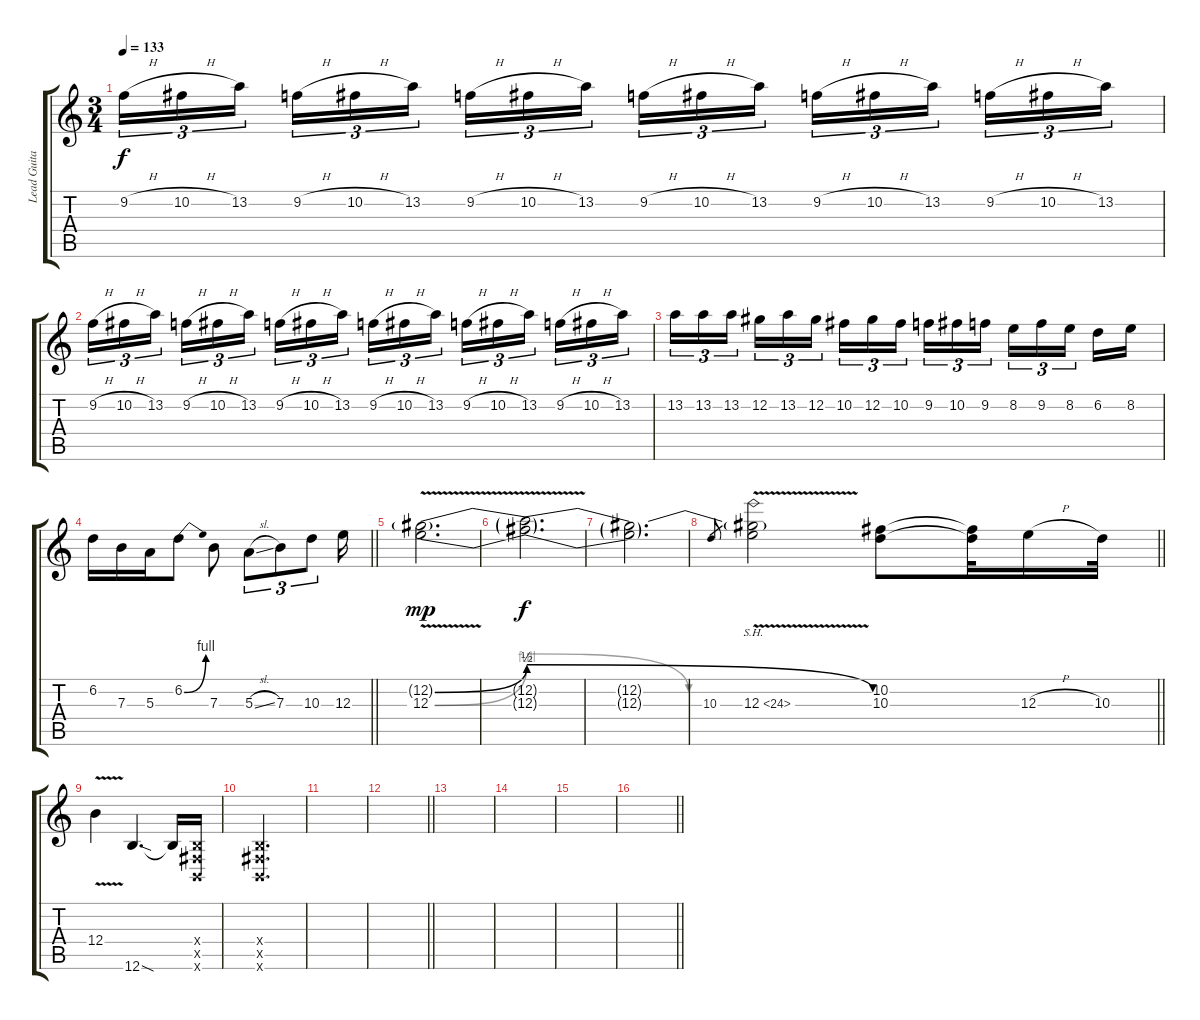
\track ("Lead Guitar" "Lead Guita") {instrument distortionguitar}
\staff {score tabs}
\tuning (Db4 Ab3 E3 B2 Gb2 B1) {hide}
\ts (3 4)
\tempo 133
\clef g2
\ks c
9.2{h}.16{tu (3 2) dy f} 10.2{h}.16{tu (3 2)} 13.2.16{tu (3 2) beam splitsecondary} 9.2{h}.16{tu (3 2)} 10.2{h}.16{tu (3 2)} 13.2.16{tu (3 2)} 9.2{h}.16{tu (3 2)} 10.2{h}.16{tu (3 2)} 13.2.16{tu (3 2) beam splitsecondary} 9.2{h}.16{tu (3 2)} 10.2{h}.16{tu (3 2)} 13.2.16{tu (3 2)} 9.2{h}.16{tu (3 2)} 10.2{h}.16{tu (3 2)} 13.2.16{tu (3 2) beam splitsecondary} 9.2{h}.16{tu (3 2)} 10.2{h}.16{tu (3 2)} 13.2.16{tu (3 2)} |
9.2{h}.16{tu (3 2)} 10.2{h}.16{tu (3 2)} 13.2.16{tu (3 2) beam splitsecondary} 9.2{h}.16{tu (3 2)} 10.2{h}.16{tu (3 2)} 13.2.16{tu (3 2)} 9.2{h}.16{tu (3 2)} 10.2{h}.16{tu (3 2)} 13.2.16{tu (3 2) beam splitsecondary} 9.2{h}.16{tu (3 2)} 10.2{h}.16{tu (3 2)} 13.2.16{tu (3 2)} 9.2{h}.16{tu (3 2)} 10.2{h}.16{tu (3 2)} 13.2.16{tu (3 2) beam splitsecondary} 9.2{h}.16{tu (3 2)} 10.2{h}.16{tu (3 2)} 13.2.16{tu (3 2)} |
13.2.16{tu (3 2)} 13.2.16{tu (3 2)} 13.2.16{tu (3 2) beam splitsecondary} 12.2.16{tu (3 2)} 13.2.16{tu (3 2)} 12.2.16{tu (3 2)} 10.2.16{tu (3 2)} 12.2.16{tu (3 2)} 10.2.16{tu (3 2) beam splitsecondary} 9.2.16{tu (3 2)} 10.2.16{tu (3 2)} 9.2.16{tu (3 2)} 8.2.16{tu (3 2)} 9.2.16{tu (3 2)} 8.2.16{tu (3 2) beam splitsecondary} 6.2.16 8.2.16 |
\barLineRight lightlight
6.2.16 7.3.16 5.3.16 6.2{be (bend 0 0 60 4)}.8 7.3.8 5.3{sl}.8{tu (3 2)} 7.3.8{tu (3 2)} 10.3.8{tu (3 2)} 12.3.16 |
\section ("" "")
(12.2{be (bend 0 0 60 2) g} 12.3{be (bend 0 0 60 4) v}).2{d dy mp} |
(12.2{be (release 0 2 60 0) t} 12.3{be (release 0 4 60 0) t}).2{d dy f} |
(12.2{t} 12.3{t}).2{d} |
\barLineRight lightlight
10.3.8{gr} (12.2{t} 12.3{sh 12 v}).2 (10.2 10.3).8 (10.2{t} 10.3{t}).32 12.3{h}.16 10.3.32 |
12.4{v}.4{volume 0} 12.6{sod}.4{d} 12.6{t}.16 (0.4{x} 0.5{x} 0.6{x}).16 |
(0.4{x} 0.5{x} 0.6{x}).2{d} |
|
\barLineRight lightlight
|
|
|
|
\barLineRight lightlight
